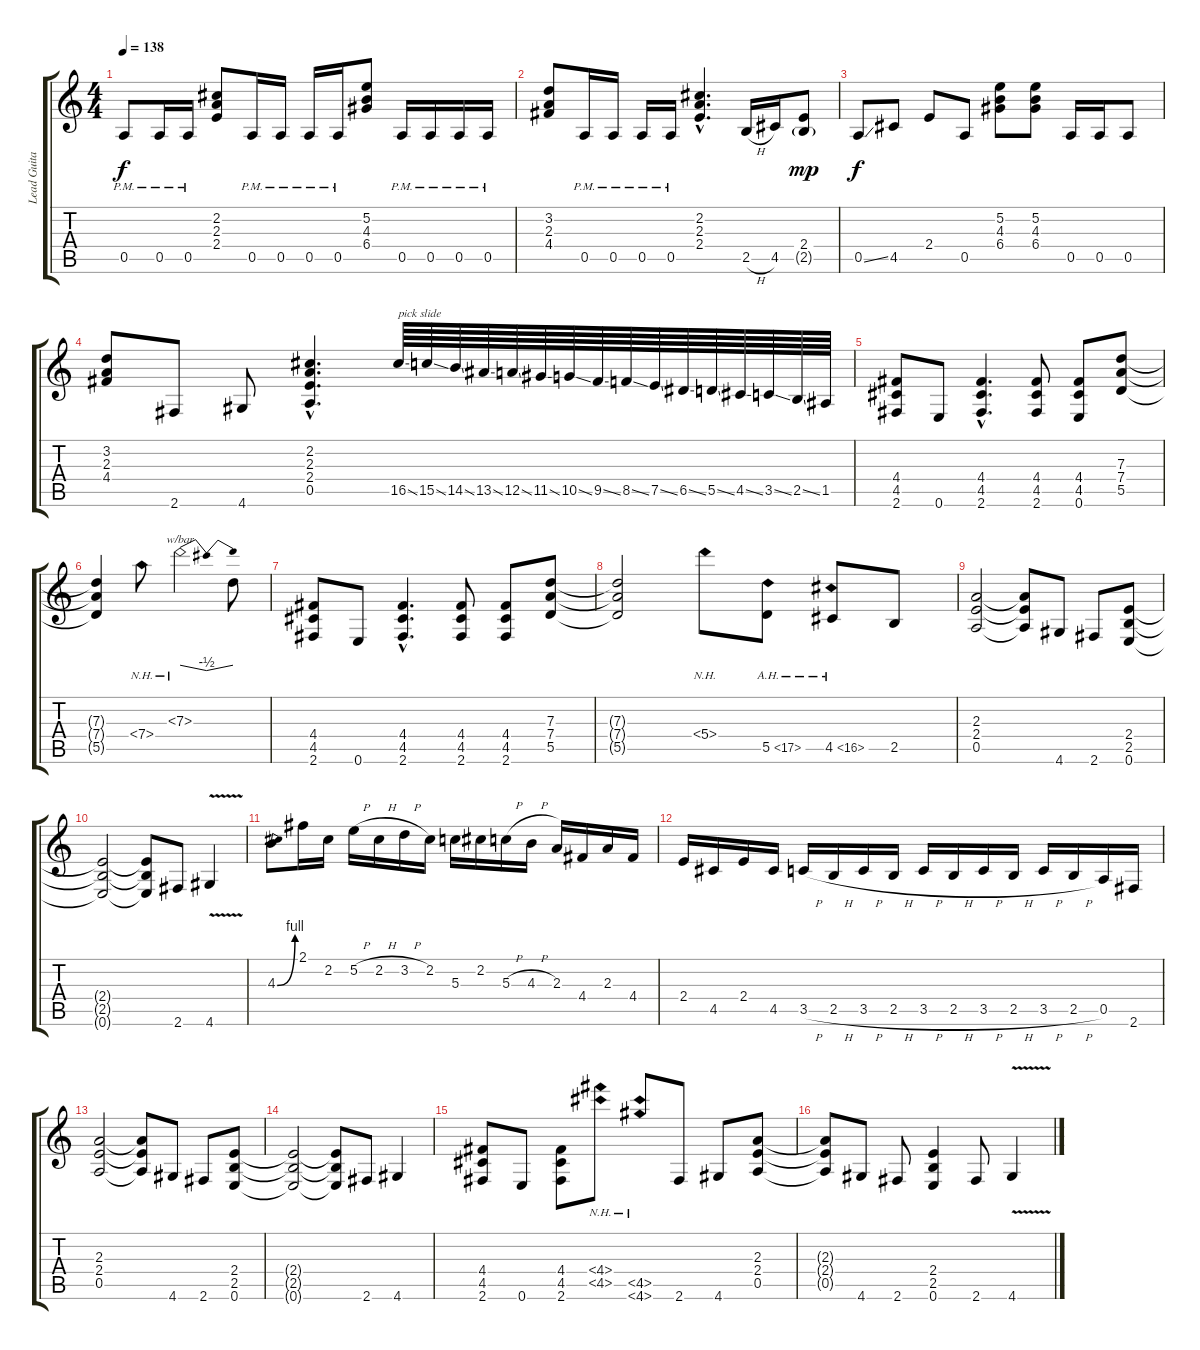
\track ("Lead Guitar" "Lead Guita") {instrument distortionguitar}
\staff {score tabs}
\tuning (E4 B3 G3 D3 A2 E2) {hide}
\ts (4 4)
\tempo 138
\clef g2
\ks c
0.5{pm}.8{dy f} 0.5{pm}.16 0.5{pm}.16 (2.2 2.3 2.4).8 0.5{pm}.16 0.5{pm}.16 0.5{pm}.16 0.5{pm}.16 (5.2 4.3 6.4).8 0.5{pm}.16 0.5{pm}.16 0.5{pm}.16 0.5{pm}.16 |
(3.2 2.3 4.4).8 0.5{pm}.16 0.5{pm}.16 0.5{pm}.16 0.5{pm}.16 (2.2{hac} 2.3{hac} 2.4{hac}).4{d} 2.5{h}.16 4.5.16 (2.4 2.5{g}).8{dy mp} |
0.5{ss}.8{dy f} 4.5.8 2.4.8 0.5.8 (5.2 4.3 6.4).8 (5.2 4.3 6.4).8 0.5.16 0.5.16 0.5.8 |
(3.2 2.3 4.4).8 2.6.8 4.6.8 (2.2{hac} 2.3{hac} 2.4{hac} 0.5{hac}).4{d} 16.5{ss}.64{txt "pick slide" instrument guitarfretnoise} 15.5{ss}.64 14.5{ss}.64 13.5{ss}.64 12.5{ss}.64 11.5{ss}.64 10.5{ss}.64 9.5{ss}.64 8.5{ss}.64 7.5{ss}.64 6.5{ss}.64 5.5{ss}.64 4.5{ss}.64 3.5{ss}.64 2.5{ss}.64 1.5.64 |
(4.4 4.5 2.6).8{instrument distortionguitar} 0.6.8 (4.4{hac} 4.5{hac} 2.6{hac}).4{d} (4.4 4.5 2.6).8 (4.4 4.5 0.6).8 (7.3 7.4 5.5).8 |
(7.3{t} 7.4{t} 5.5{t}).4 7.4{nh}.8 7.3{nh}.2{tbe (dip default 0 0 45 -2 60 0)} 7.3{t}.8 |
(4.4 4.5 2.6).8 0.6.8 (4.4{hac} 4.5{hac} 2.6{hac}).4{d} (4.4 4.5 2.6).8 (4.4 4.5 2.6).8 (7.3 7.4 5.5).8 |
(7.3{t} 7.4{t} 5.5{t}).2 5.4{nh}.8 5.5{ah 12}.8 4.5{ah 12}.8 2.5.8 |
(2.3 2.4 0.5).2 (2.3{t} 2.4{t} 0.5{t}).8 4.6.8 2.6.8 (2.4 2.5 0.6).8 |
(2.4{t} 2.5{t} 0.6{t}).2 (2.4{t} 2.5{t} 0.6{t}).8 2.6.8 4.6{v}.4 |
4.3{be (bend 0 0 60 4)}.8 2.1.16 2.2.16 5.2{h}.16 2.2{h}.16 3.2{h}.16 2.2.16 5.3.16 2.2.16 5.3{h}.16 4.3{h}.16 2.3.16 4.4.16 2.3.16 4.4.16 |
2.4.16 4.5.16 2.4.16 4.5.16 3.5{h}.16 2.5{h}.16 3.5{h}.16 2.5{h}.16 3.5{h}.16 2.5{h}.16 3.5{h}.16 2.5{h}.16 3.5{h}.16 2.5{h}.16 0.5.16 2.6.16 |
(2.3 2.4 0.5).2 (2.3{t} 2.4{t} 0.5{t}).8 4.6.8 2.6.8 (2.4 2.5 0.6).8 |
(2.4{t} 2.5{t} 0.6{t}).2 (2.4{t} 2.5{t} 0.6{t}).8 2.6.8 4.6.4 |
(4.4 4.5 2.6).8 0.6.8 (4.4 4.5 2.6).8 (4.4{nh} 4.5{nh}).8 (4.5{nh} 4.6{nh}).8 2.6.8 4.6.8 (2.3 2.4 0.5).8 |
(2.3{t} 2.4{t} 0.5{t}).8 4.6.8 2.6.8 (2.4 2.5 0.6).4 2.6.8 4.6{v}.4
